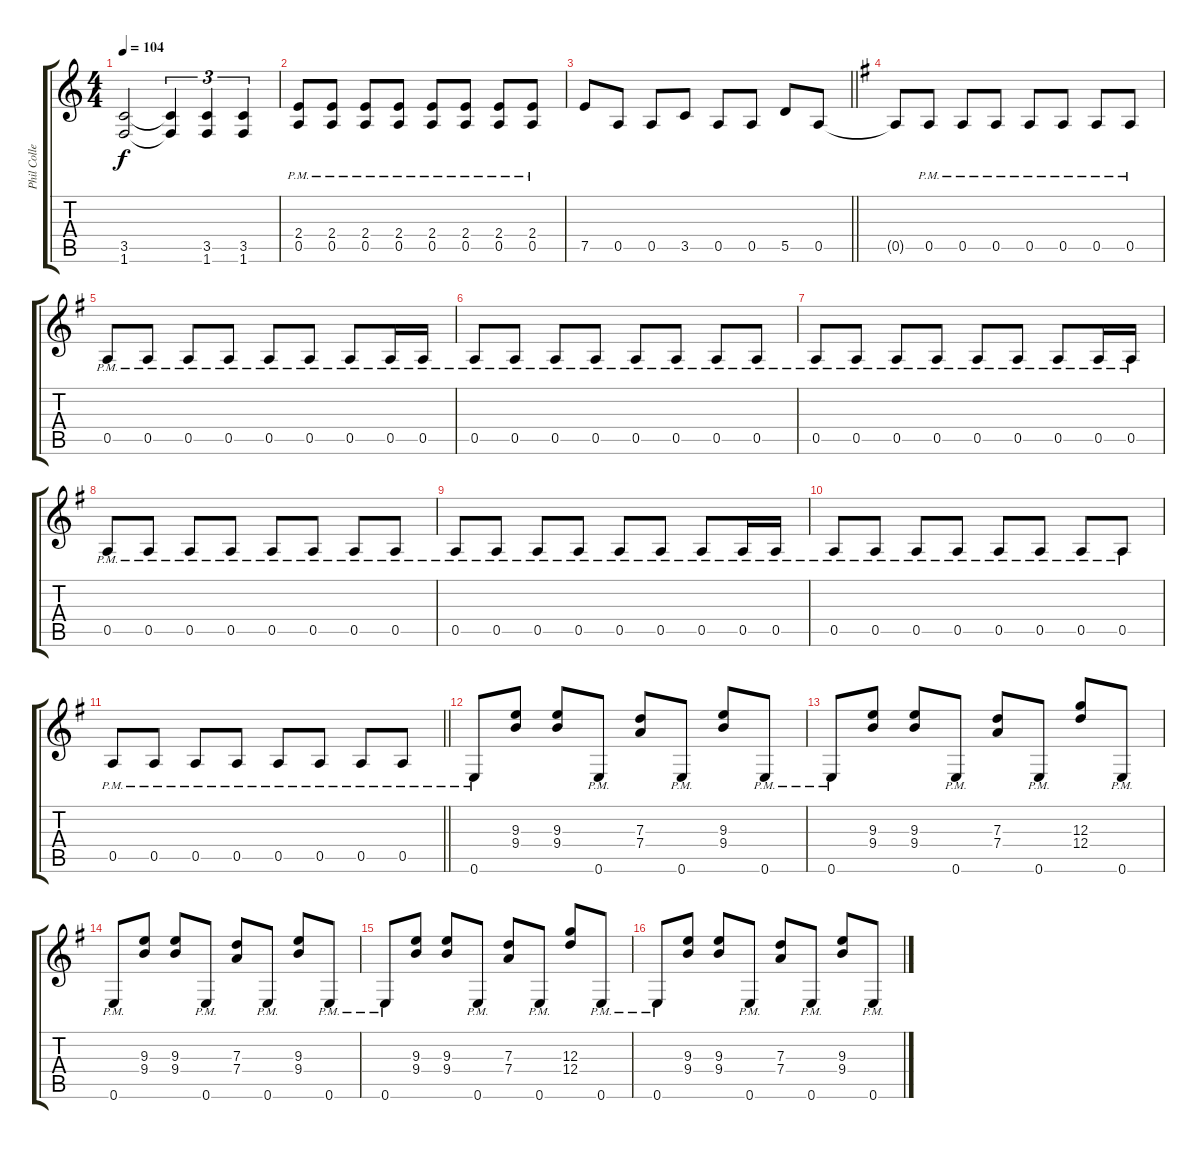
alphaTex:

\track ("Phil Collen" "Phil Colle") {instrument electricguitarclean}
\staff {score tabs}
\tuning (E4 B3 G3 D3 A2 E2) {hide}
\ts (4 4)
\tempo 104
\clef g2
\ks aminor
(3.5{t} 1.6{t}).2{dy f} (3.5{t} 1.6{t}).4{tu (3 2)} (3.5 1.6).4{tu (3 2)} (3.5 1.6).4{tu (3 2)} |
(2.4{pm} 0.5{pm}).8 (2.4{pm} 0.5{pm}).8 (2.4{pm} 0.5{pm}).8 (2.4{pm} 0.5{pm}).8 (2.4{pm} 0.5{pm}).8 (2.4{pm} 0.5{pm}).8 (2.4{pm} 0.5{pm}).8 (2.4{pm} 0.5{pm}).8 |
\barLineRight lightlight
7.5.8 0.5.8 0.5.8 3.5.8 0.5.8 0.5.8 5.5.8 0.5.8 |
\ks eminor
0.5{t}.8 0.5{pm}.8 0.5{pm}.8 0.5{pm}.8 0.5{pm}.8 0.5{pm}.8 0.5{pm}.8 0.5{pm}.8 |
0.5{pm}.8 0.5{pm}.8 0.5{pm}.8 0.5{pm}.8 0.5{pm}.8 0.5{pm}.8 0.5{pm}.8 0.5{pm}.16 0.5{pm}.16 |
0.5{pm}.8 0.5{pm}.8 0.5{pm}.8 0.5{pm}.8 0.5{pm}.8 0.5{pm}.8 0.5{pm}.8 0.5{pm}.8 |
0.5{pm}.8 0.5{pm}.8 0.5{pm}.8 0.5{pm}.8 0.5{pm}.8 0.5{pm}.8 0.5{pm}.8 0.5{pm}.16 0.5{pm}.16 |
0.5{pm}.8 0.5{pm}.8 0.5{pm}.8 0.5{pm}.8 0.5{pm}.8 0.5{pm}.8 0.5{pm}.8 0.5{pm}.8 |
0.5{pm}.8 0.5{pm}.8 0.5{pm}.8 0.5{pm}.8 0.5{pm}.8 0.5{pm}.8 0.5{pm}.8 0.5{pm}.16 0.5{pm}.16 |
0.5{pm}.8 0.5{pm}.8 0.5{pm}.8 0.5{pm}.8 0.5{pm}.8 0.5{pm}.8 0.5{pm}.8 0.5{pm}.8 |
\barLineRight lightlight
0.5{pm}.8 0.5{pm}.8 0.5{pm}.8 0.5{pm}.8 0.5{pm}.8 0.5{pm}.8 0.5{pm}.8 0.5{pm}.8 |
0.6{pm}.8 (9.3 9.4).8 (9.3 9.4).8 0.6{pm}.8 (7.3 7.4).8 0.6{pm}.8 (9.3 9.4).8 0.6{pm}.8 |
0.6{pm}.8 (9.3 9.4).8 (9.3 9.4).8 0.6{pm}.8 (7.3 7.4).8 0.6{pm}.8 (12.3 12.4).8 0.6{pm}.8 |
0.6{pm}.8 (9.3 9.4).8 (9.3 9.4).8 0.6{pm}.8 (7.3 7.4).8 0.6{pm}.8 (9.3 9.4).8 0.6{pm}.8 |
0.6{pm}.8 (9.3 9.4).8 (9.3 9.4).8 0.6{pm}.8 (7.3 7.4).8 0.6{pm}.8 (12.3 12.4).8 0.6{pm}.8 |
0.6{pm}.8 (9.3 9.4).8 (9.3 9.4).8 0.6{pm}.8 (7.3 7.4).8 0.6{pm}.8 (9.3 9.4).8 0.6{pm}.8
